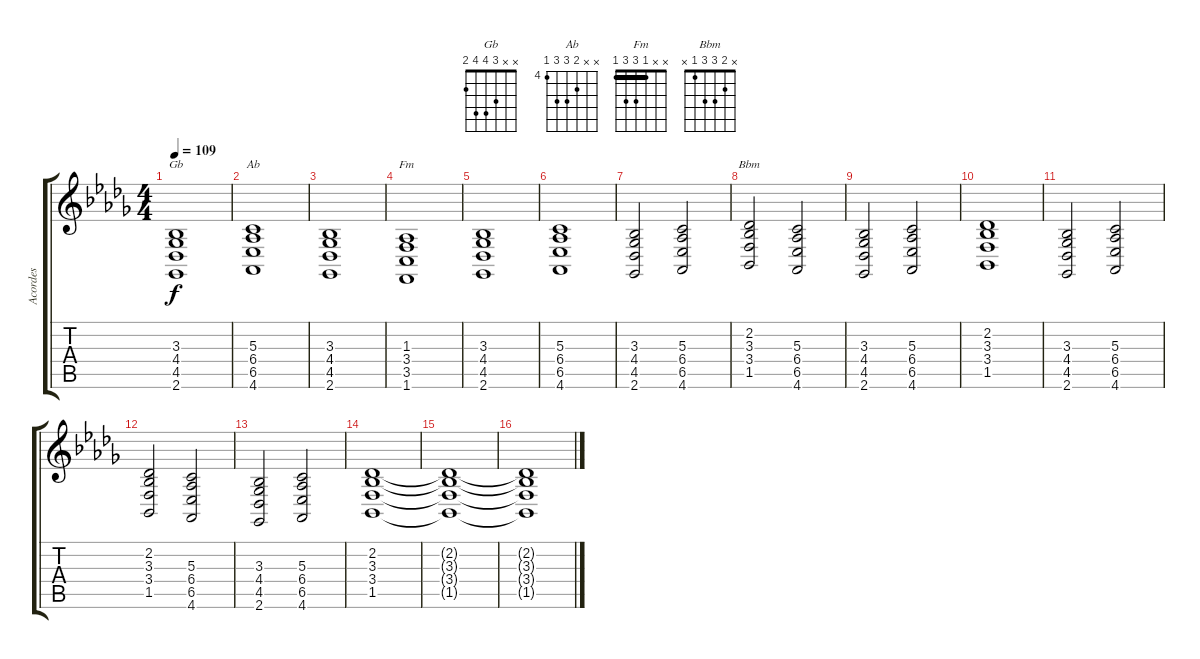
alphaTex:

\track ("Acordes" "Acordes") {instrument stringensemble1}
\staff {score tabs}
\tuning (E4 B3 G3 D3 A2 E2) {hide}
\chord ("Gb" x x 3 4 4 2)
\chord ("Ab" x x 5 6 6 4) {firstfret 4}
\chord ("Fm" x x 1 3 3 1) {barre 1}
\chord ("Bbm" x 2 3 3 1 x)
\ts (4 4)
\tempo 109
\clef g2
\ks bbminor
(3.3 4.4 4.5 2.6).1{ch "Gb" dy f} |
(5.3 6.4 6.5 4.6).1{ch "Ab"} |
(3.3 4.4 4.5 2.6).1 |
(1.3 3.4 3.5 1.6).1{ch "Fm"} |
(3.3 4.4 4.5 2.6).1 |
(5.3 6.4 6.5 4.6).1 |
(3.3 4.4 4.5 2.6).2 (5.3 6.4 6.5 4.6).2 |
(2.2 3.3 3.4 1.5).2{ch "Bbm"} (5.3 6.4 6.5 4.6).2 |
(3.3 4.4 4.5 2.6).2 (5.3 6.4 6.5 4.6).2 |
(2.2 3.3 3.4 1.5).1 |
(3.3 4.4 4.5 2.6).2 (5.3 6.4 6.5 4.6).2 |
(2.2 3.3 3.4 1.5).2 (5.3 6.4 6.5 4.6).2 |
(3.3 4.4 4.5 2.6).2 (5.3 6.4 6.5 4.6).2 |
(2.2 3.3 3.4 1.5).1 |
(2.2{t} 3.3{t} 3.4{t} 1.5{t}).1 |
(2.2{t} 3.3{t} 3.4{t} 1.5{t}).1
